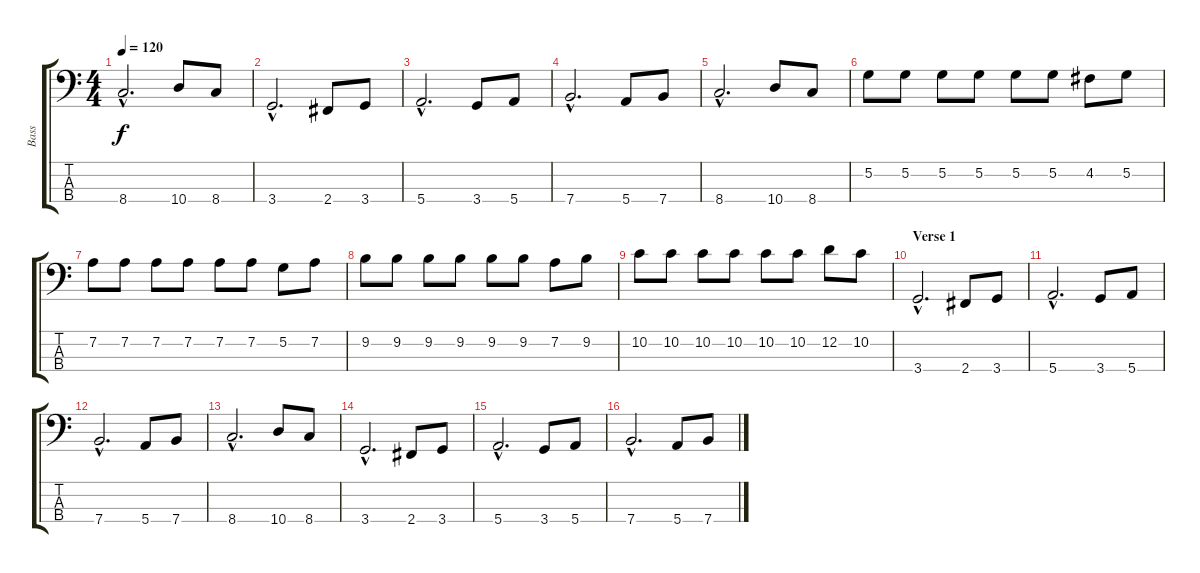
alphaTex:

\track ("Bass" "Bass") {instrument electricbassfinger}
\staff {score tabs}
\tuning (G2 D2 A1 E1) {hide}
\ts (4 4)
\tempo 120
\clef f4
\ks c
8.4{hac}.2{d dy f} 10.4.8 8.4.8 |
3.4{hac}.2{d} 2.4.8 3.4.8 |
5.4{hac}.2{d} 3.4.8 5.4.8 |
7.4{hac}.2{d} 5.4.8 7.4.8 |
8.4{hac}.2{d} 10.4.8 8.4.8 |
5.2.8 5.2.8 5.2.8 5.2.8 5.2.8 5.2.8 4.2.8 5.2.8 |
7.2.8 7.2.8 7.2.8 7.2.8 7.2.8 7.2.8 5.2.8 7.2.8 |
9.2.8 9.2.8 9.2.8 9.2.8 9.2.8 9.2.8 7.2.8 9.2.8 |
10.2.8 10.2.8 10.2.8 10.2.8 10.2.8 10.2.8 12.2.8 10.2.8 |
\section ("" "Verse 1")
3.4{hac}.2{d} 2.4.8 3.4.8 |
5.4{hac}.2{d} 3.4.8 5.4.8 |
7.4{hac}.2{d} 5.4.8 7.4.8 |
8.4{hac}.2{d} 10.4.8 8.4.8 |
3.4{hac}.2{d} 2.4.8 3.4.8 |
5.4{hac}.2{d} 3.4.8 5.4.8 |
7.4{hac}.2{d} 5.4.8 7.4.8
